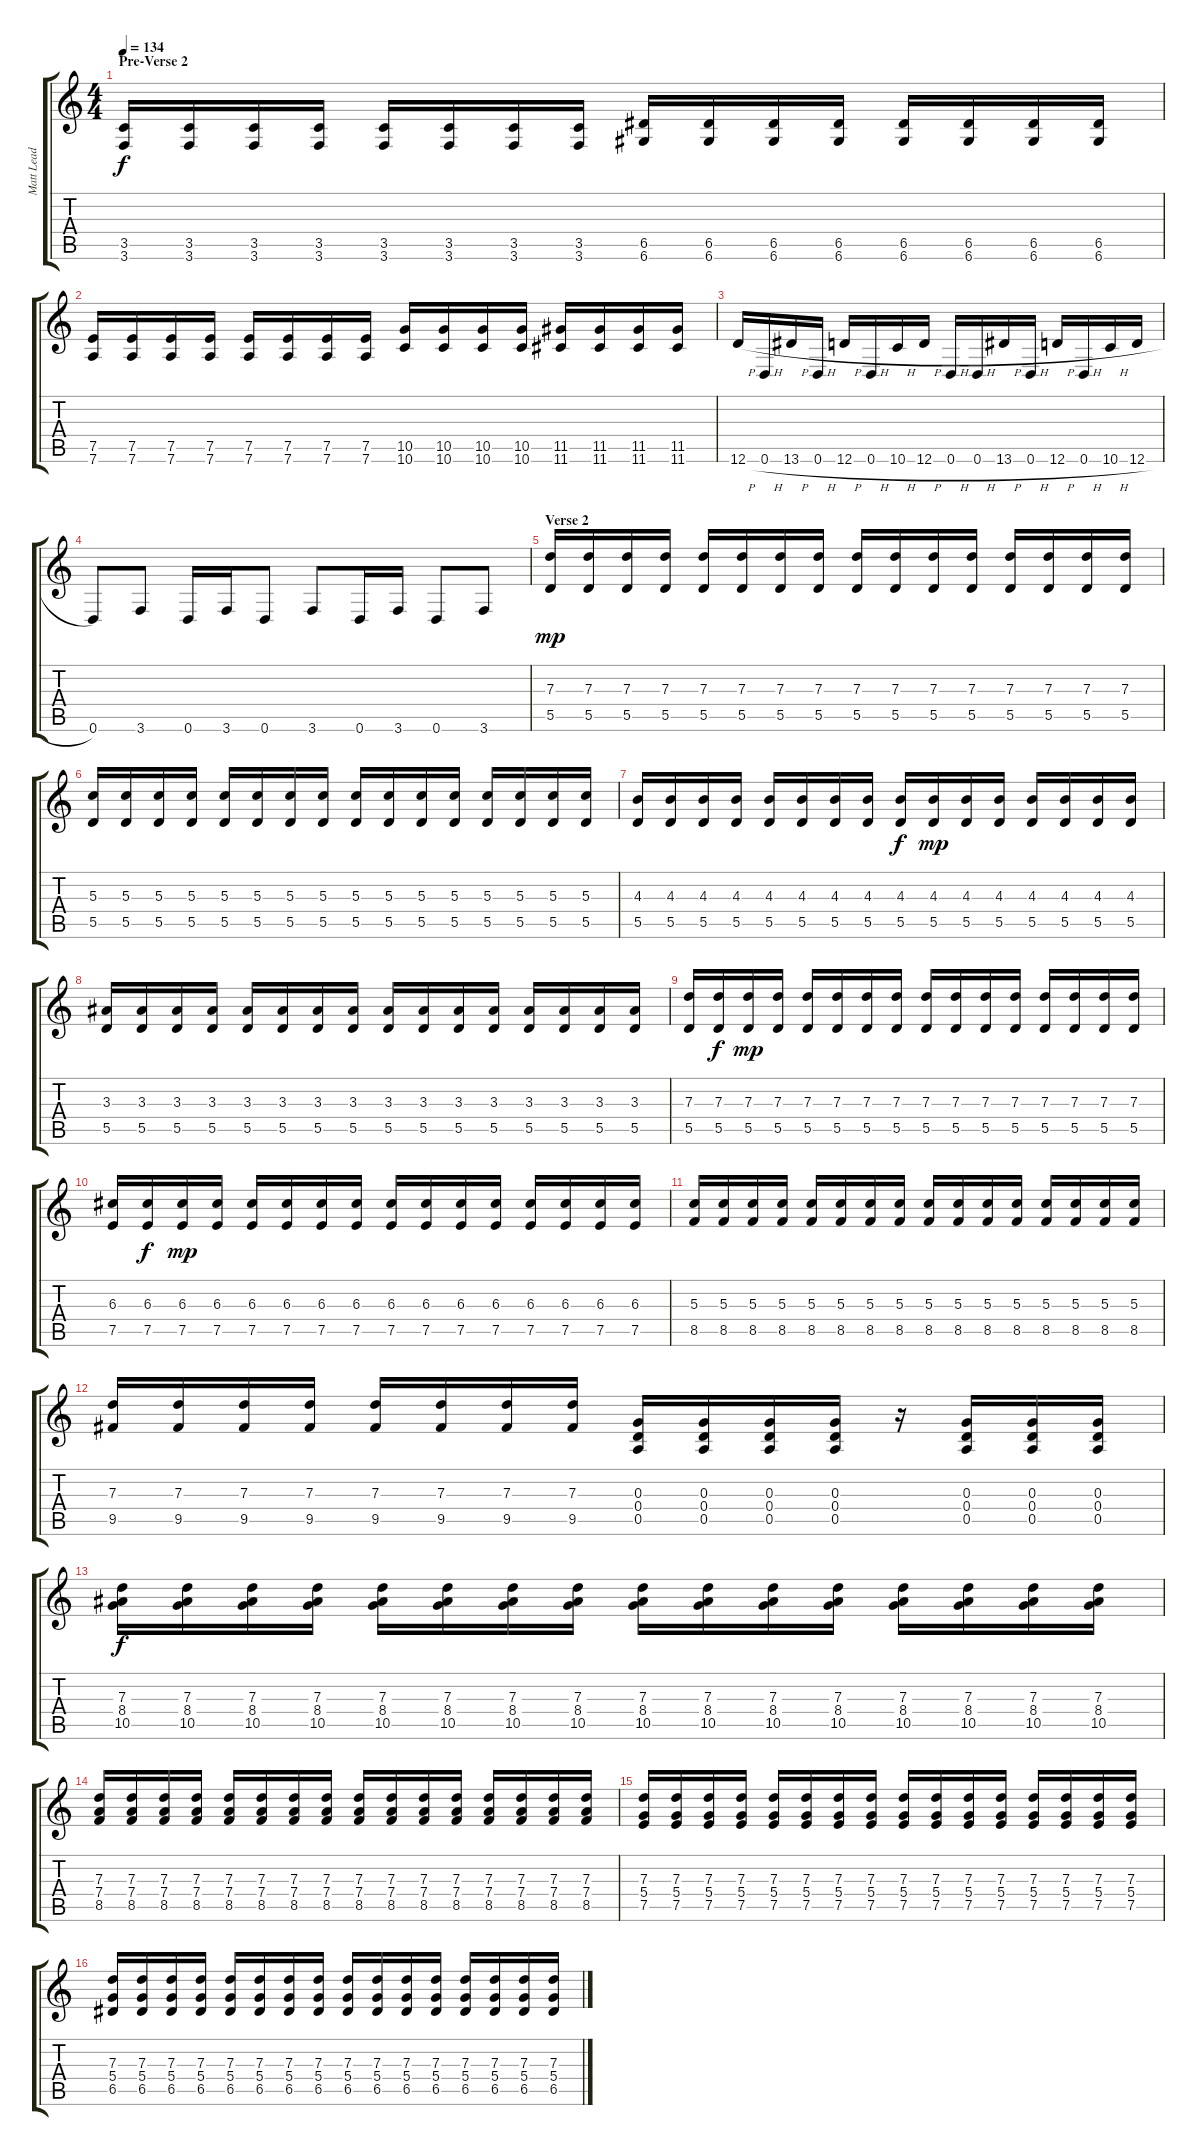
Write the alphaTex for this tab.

\track ("Matt Lead Guitar" "Matt Lead ") {instrument distortionguitar}
\staff {score tabs}
\tuning (E4 B3 G3 D3 A2 D2) {hide}
\ts (4 4)
\section ("" "Pre-Verse 2")
\tempo 134
\clef g2
\ks c
(3.5 3.6).16{dy f} (3.5 3.6).16 (3.5 3.6).16 (3.5 3.6).16 (3.5 3.6).16 (3.5 3.6).16 (3.5 3.6).16 (3.5 3.6).16 (6.5 6.6).16 (6.5 6.6).16 (6.5 6.6).16 (6.5 6.6).16 (6.5 6.6).16 (6.5 6.6).16 (6.5 6.6).16 (6.5 6.6).16 |
(7.5 7.6).16 (7.5 7.6).16 (7.5 7.6).16 (7.5 7.6).16 (7.5 7.6).16 (7.5 7.6).16 (7.5 7.6).16 (7.5 7.6).16 (10.5 10.6).16 (10.5 10.6).16 (10.5 10.6).16 (10.5 10.6).16 (11.5 11.6).16 (11.5 11.6).16 (11.5 11.6).16 (11.5 11.6).16 |
12.6{h}.16 0.6{h}.16 13.6{h}.16 0.6{h}.16 12.6{h}.16 0.6{h}.16 10.6{h}.16 12.6{h}.16 0.6{h}.16 0.6{h}.16 13.6{h}.16 0.6{h}.16 12.6{h}.16 0.6{h}.16 10.6{h}.16 12.6{h}.16 |
0.6.8 3.6.8{instrument guitarharmonics} 0.6.16{instrument distortionguitar} 3.6.16{instrument guitarharmonics} 0.6.8{instrument distortionguitar} 3.6.8{instrument guitarharmonics} 0.6.16{instrument distortionguitar} 3.6.16{instrument guitarharmonics} 0.6.8{instrument distortionguitar} 3.6.8{instrument guitarharmonics} |
\section ("" "Verse 2")
(7.3 5.5).16{dy mp instrument distortionguitar} (7.3 5.5).16 (7.3 5.5).16 (7.3 5.5).16 (7.3 5.5).16 (7.3 5.5).16 (7.3 5.5).16 (7.3 5.5).16 (7.3 5.5).16 (7.3 5.5).16 (7.3 5.5).16 (7.3 5.5).16 (7.3 5.5).16 (7.3 5.5).16 (7.3 5.5).16 (7.3 5.5).16 |
(5.3 5.5).16 (5.3 5.5).16 (5.3 5.5).16 (5.3 5.5).16 (5.3 5.5).16 (5.3 5.5).16 (5.3 5.5).16 (5.3 5.5).16 (5.3 5.5).16 (5.3 5.5).16 (5.3 5.5).16 (5.3 5.5).16 (5.3 5.5).16 (5.3 5.5).16 (5.3 5.5).16 (5.3 5.5).16 |
(4.3 5.5).16 (4.3 5.5).16 (4.3 5.5).16 (4.3 5.5).16 (4.3 5.5).16 (4.3 5.5).16 (4.3 5.5).16 (4.3 5.5).16 (4.3 5.5).16{dy f} (4.3 5.5).16{dy mp} (4.3 5.5).16 (4.3 5.5).16 (4.3 5.5).16 (4.3 5.5).16 (4.3 5.5).16 (4.3 5.5).16 |
(3.3 5.5).16 (3.3 5.5).16 (3.3 5.5).16 (3.3 5.5).16 (3.3 5.5).16 (3.3 5.5).16 (3.3 5.5).16 (3.3 5.5).16 (3.3 5.5).16 (3.3 5.5).16 (3.3 5.5).16 (3.3 5.5).16 (3.3 5.5).16 (3.3 5.5).16 (3.3 5.5).16 (3.3 5.5).16 |
(7.3 5.5).16 (7.3 5.5).16{dy f} (7.3 5.5).16{dy mp} (7.3 5.5).16 (7.3 5.5).16 (7.3 5.5).16 (7.3 5.5).16 (7.3 5.5).16 (7.3 5.5).16 (7.3 5.5).16 (7.3 5.5).16 (7.3 5.5).16 (7.3 5.5).16 (7.3 5.5).16 (7.3 5.5).16 (7.3 5.5).16 |
(6.3 7.5).16 (6.3 7.5).16{dy f} (6.3 7.5).16{dy mp} (6.3 7.5).16 (6.3 7.5).16 (6.3 7.5).16 (6.3 7.5).16 (6.3 7.5).16 (6.3 7.5).16 (6.3 7.5).16 (6.3 7.5).16 (6.3 7.5).16 (6.3 7.5).16 (6.3 7.5).16 (6.3 7.5).16 (6.3 7.5).16 |
(5.3 8.5).16 (5.3 8.5).16 (5.3 8.5).16 (5.3 8.5).16 (5.3 8.5).16 (5.3 8.5).16 (5.3 8.5).16 (5.3 8.5).16 (5.3 8.5).16 (5.3 8.5).16 (5.3 8.5).16 (5.3 8.5).16 (5.3 8.5).16 (5.3 8.5).16 (5.3 8.5).16 (5.3 8.5).16 |
(7.3 9.5).16 (7.3 9.5).16 (7.3 9.5).16 (7.3 9.5).16 (7.3 9.5).16 (7.3 9.5).16 (7.3 9.5).16 (7.3 9.5).16 (0.3 0.4 0.5).16 (0.3 0.4 0.5).16 (0.3 0.4 0.5).16 (0.3 0.4 0.5).16 r.16 (0.3 0.4 0.5).16 (0.3 0.4 0.5).16 (0.3 0.4 0.5).16 |
(7.3 8.4 10.5).16{dy f} (7.3 8.4 10.5).16 (7.3 8.4 10.5).16 (7.3 8.4 10.5).16 (7.3 8.4 10.5).16 (7.3 8.4 10.5).16 (7.3 8.4 10.5).16 (7.3 8.4 10.5).16 (7.3 8.4 10.5).16 (7.3 8.4 10.5).16 (7.3 8.4 10.5).16 (7.3 8.4 10.5).16 (7.3 8.4 10.5).16 (7.3 8.4 10.5).16 (7.3 8.4 10.5).16 (7.3 8.4 10.5).16 |
(7.3 7.4 8.5).16 (7.3 7.4 8.5).16 (7.3 7.4 8.5).16 (7.3 7.4 8.5).16 (7.3 7.4 8.5).16 (7.3 7.4 8.5).16 (7.3 7.4 8.5).16 (7.3 7.4 8.5).16 (7.3 7.4 8.5).16 (7.3 7.4 8.5).16 (7.3 7.4 8.5).16 (7.3 7.4 8.5).16 (7.3 7.4 8.5).16 (7.3 7.4 8.5).16 (7.3 7.4 8.5).16 (7.3 7.4 8.5).16 |
(7.3 5.4 7.5).16 (7.3 5.4 7.5).16 (7.3 5.4 7.5).16 (7.3 5.4 7.5).16 (7.3 5.4 7.5).16 (7.3 5.4 7.5).16 (7.3 5.4 7.5).16 (7.3 5.4 7.5).16 (7.3 5.4 7.5).16 (7.3 5.4 7.5).16 (7.3 5.4 7.5).16 (7.3 5.4 7.5).16 (7.3 5.4 7.5).16 (7.3 5.4 7.5).16 (7.3 5.4 7.5).16 (7.3 5.4 7.5).16 |
(7.3 5.4 6.5).16 (7.3 5.4 6.5).16 (7.3 5.4 6.5).16 (7.3 5.4 6.5).16 (7.3 5.4 6.5).16 (7.3 5.4 6.5).16 (7.3 5.4 6.5).16 (7.3 5.4 6.5).16 (7.3 5.4 6.5).16 (7.3 5.4 6.5).16 (7.3 5.4 6.5).16 (7.3 5.4 6.5).16 (7.3 5.4 6.5).16 (7.3 5.4 6.5).16 (7.3 5.4 6.5).16 (7.3 5.4 6.5).16
